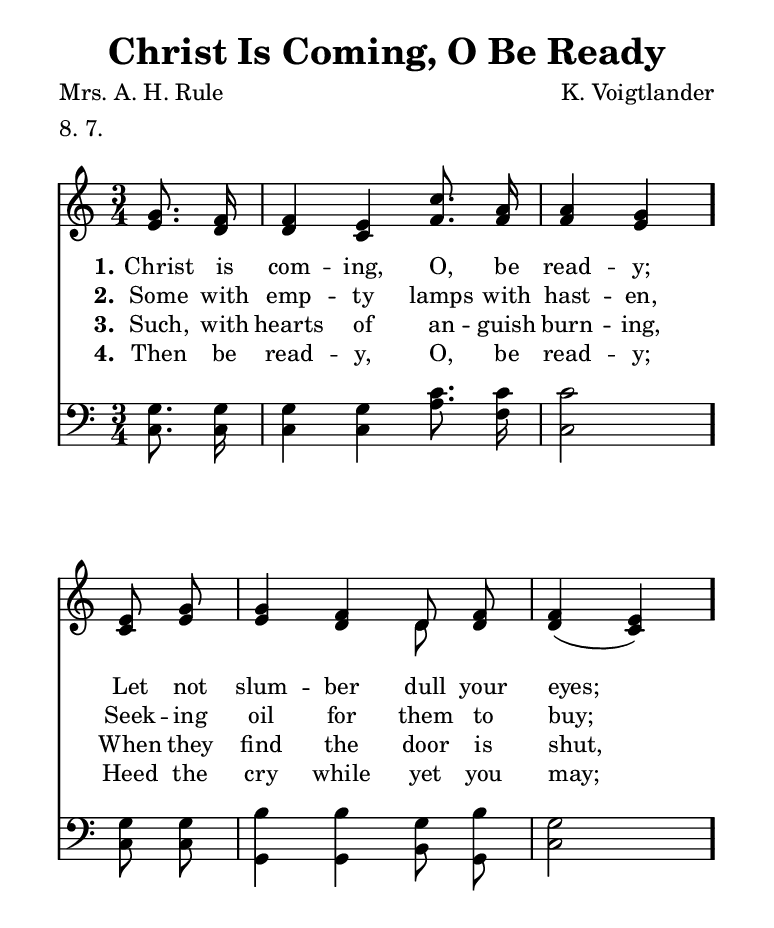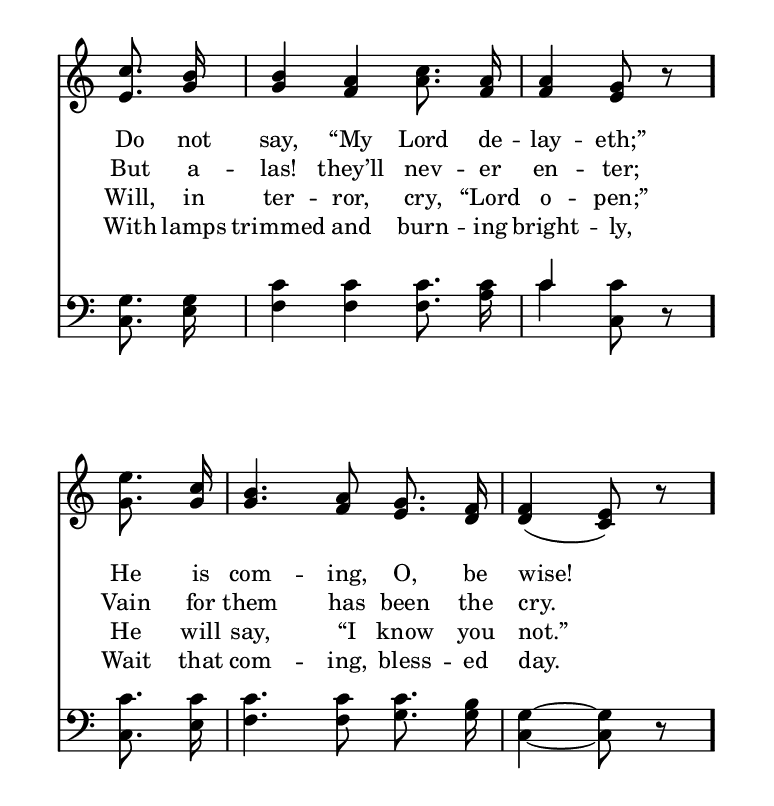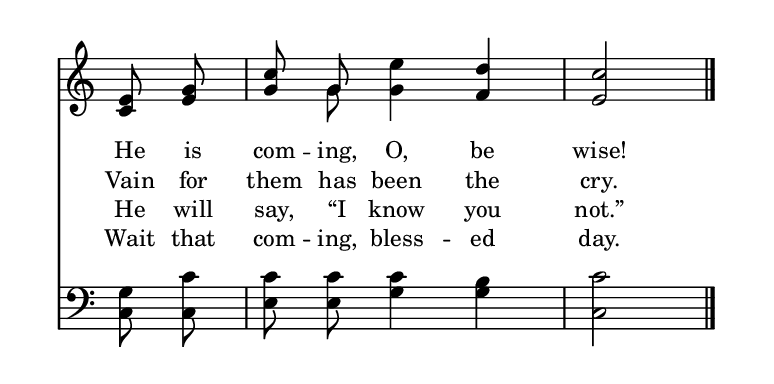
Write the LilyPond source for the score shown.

\include "common/global.ily"
\paper {
  \include "common/paper.ily"
  ragged-bottom = ##t
  ragged-last-bottom = ##t
  systems-per-page = #(cond (is-eogsized 3) (#t #f))
  system-system-spacing.padding = 11
}

\header{
  hymnnumber = "70"
  title = "Christ Is Coming, O Be Ready"
  tunename = "Lasst Mich Gehen"
  meter = "8. 7."
  poet = "Mrs. A. H. Rule"
  composer = "K. Voigtlander"
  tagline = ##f
}

% for fermata in MIDI
ta = { \tempo 4=70 }
tb = { \tempo 4=35 }

patternAA = { c8. c16 | c4 c4 c8. c16 | c4 c4 }
patternAB = { c8. c16 | c4 c4 c8. c16 | c2 }
patternAC = { c8. c16 | c4 c4 c8. c16 | c4 c8 c8 }
patternAD = { c8. c16 | c4. c8 c8. c16 | c4 c8 c8 }

patternBA = { c8 c8 | c4 c4 c8 c8 | c4 c4 }
patternBB = { c8 c8 | c4 c4 c8 c8 | c2 }

patternCA = { c8 c8 | c8 c8 c4 c4 | c2 }

global = {
  \include "common/overrides.ily"
  \override Staff.TimeSignature.style = #'numbered
  \time 3/4
  \override Score.MetronomeMark.transparent = ##t % hide all fermata changes too
  \ta
  \key c \major
  \partial 4
  \autoBeamOff
}

notesSoprano = {
\global
\relative c'' {

  \changePitch \patternAA { g f | f e c' a | a g }
  \changePitch \patternBA { e g | g f d f | f( e) }
  \changePitch \patternAC { c' b | b a c a | a g r }
  \changePitch \patternAD { e' c | b a g f | f( e) r }
  \changePitch \patternCA { e g | c g e' d | c }

  \bar "|."

}
}

notesAlto = {
\global
\relative e' {

  \changePitch \patternAA { e d | d c f f | f e }
  \changePitch \patternBA { c e | e d d d | d( c) }
  \changePitch \patternAC { e g | g f a f | f e r }
  \changePitch \patternAD { g g | g f e d | d( c) r }
  \changePitch \patternCA { c e | g g g f | e }

}
}

notesTenor = {
\global
\relative a {

  \changePitch \patternAB { g g | g g c c | c }
  \changePitch \patternBB { g g | b b g b | g }
  \changePitch \patternAC { g g | c c c c | c c r }
  \changePitch \patternAD { c c | c c c b | g ~ g r }
  \changePitch \patternCA { g c | c c c b | c }

}
}

notesBass = {
\global
\relative f {

  \changePitch \patternAB { c c | c c a' f | c }
  \changePitch \patternBB { c c | g g b g | c }
  \changePitch \patternAC { c e | f f f a | c c, r }
  \changePitch \patternAD { c e | f f g g | c, ~ c r }
  \changePitch \patternCA { c c | e e g g | c, }

}
}

wordsA = \lyricmode {
\set stanza = "1."

Christ is com -- ing, O, be read -- y; \bar "."
Let not slum -- ber dull your eyes; \bar "."
Do not say, “My Lord de -- lay -- eth;” \bar "."
He is com -- ing, O, be wise! \bar "."
He is com -- ing, O, be wise! \bar "."

}

wordsB = \lyricmode {
\set stanza = "2."

Some with emp -- ty lamps with hast -- en,
Seek -- ing oil for them to buy;
But a -- las! they’ll nev -- er en -- ter;
Vain for them has been the cry.
Vain for them has been the cry.

}

wordsC = \lyricmode {
\set stanza = "3."

Such, with hearts of an -- guish burn -- ing,
When they find the door is shut,
Will, in ter -- ror, cry, “Lord o -- pen;”
He will say, “I know you not.”
He will say, “I know you not.”

}

wordsD = \lyricmode {
\set stanza = "4."

Then be read -- y, O, be read -- y;
Heed the cry while yet you may;
With lamps trimmed and burn -- ing bright -- ly,
Wait that com -- ing, bless -- ed day.
Wait that com -- ing, bless -- ed day.

}

\score {
  \context ChoirStaff <<
    \context Staff = upper <<
      \set Staff.autoBeaming = ##f
      \set ChoirStaff.systemStartDelimiter = #'SystemStartBar
      \set ChoirStaff.printPartCombineTexts = ##f
      \partcombine #'(2 . 9) \notesSoprano \notesAlto
      \context NullVoice = sopranos { \voiceOne << \notesSoprano >> }
      \context NullVoice = altos { \voiceTwo << \notesAlto >> }
      \context Lyrics = one   \lyricsto sopranos \wordsA
      \context Lyrics = two   \lyricsto sopranos \wordsB
      \context Lyrics = three \lyricsto sopranos \wordsC
      \context Lyrics = four  \lyricsto sopranos \wordsD
    >>
    \context Staff = men <<
      \set Staff.autoBeaming = ##f
      \clef bass
      \set ChoirStaff.printPartCombineTexts = ##f
      \partcombine #'(2 . 9) \notesTenor \notesBass
      \context NullVoice = tenors { \voiceOne << \notesTenor >> }
      \context NullVoice = basses { \voiceTwo << \notesBass >> }
    >>
  >>
  \layout {
    \include "common/layout.ily"
  }
  \midi{
    \include "common/midi.ily"
  }
}

\version "2.19.49"  % necessary for upgrading to future LilyPond versions.

% vi:set et ts=2 sw=2 ai nocindent syntax=lilypond:
